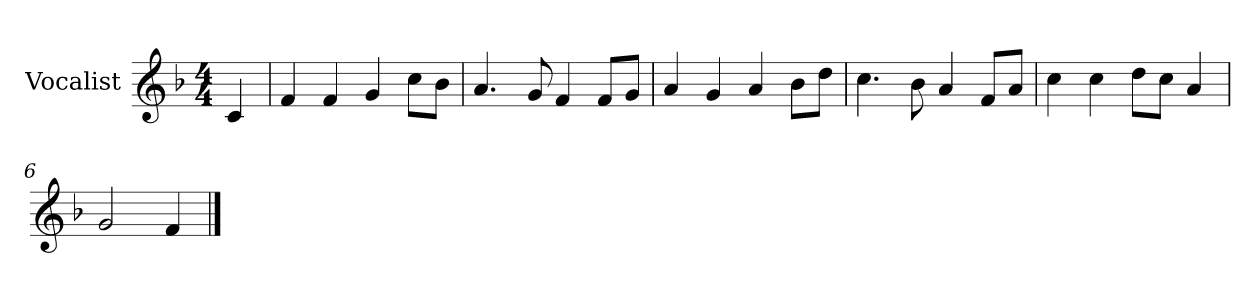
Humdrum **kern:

**kern
*part1
*staff1
*I"Vocalist
*k[b-]
*F:
*M4/4
=
4c
=1
4f
4f
4g
8ccL
8b-J
=2
4.a
8g
4f
8fL
8gJ
=3
4a
4g
4a
8b-L
8ddJ
=4
4.cc
8b-
4a
8fL
8aJ
=5
4cc
4cc
8ddL
8ccJ
4a
=6
2g
4f
==
*-
